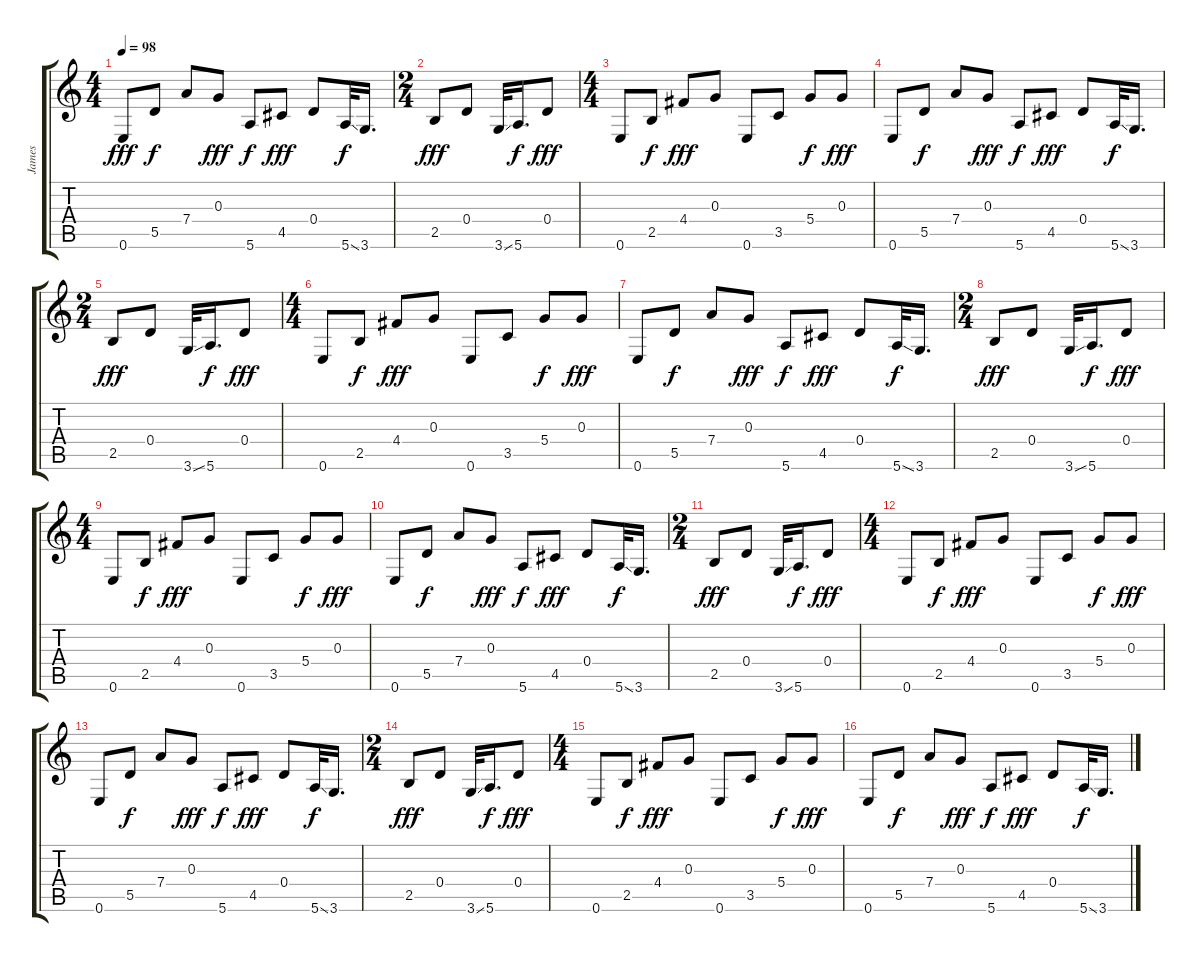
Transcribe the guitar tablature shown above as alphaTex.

\track ("James" "James") {instrument electricguitarclean}
\staff {score tabs}
\tuning (E4 B3 G3 D3 A2 E2) {hide}
\ts (4 4)
\tempo 98
\clef g2
\ks c
0.6.8{dy fff} 5.5.8{dy f} 7.4.8 0.3.8{dy fff} 5.6.8{dy f} 4.5.8{dy fff} 0.4.8 5.6{ss}.32{dy f} 3.6.16{d} |
\ts (2 4)
2.5.8{dy fff} 0.4.8 3.6{ss}.32 5.6.16{d dy f} 0.4.8{dy fff} |
\ts (4 4)
0.6.8 2.5.8{dy f} 4.4.8{dy fff} 0.3.8 0.6.8 3.5.8 5.4.8{dy f} 0.3.8{dy fff} |
0.6.8 5.5.8{dy f} 7.4.8 0.3.8{dy fff} 5.6.8{dy f} 4.5.8{dy fff} 0.4.8 5.6{ss}.32{dy f} 3.6.16{d} |
\ts (2 4)
2.5.8{dy fff} 0.4.8 3.6{ss}.32 5.6.16{d dy f} 0.4.8{dy fff} |
\ts (4 4)
0.6.8 2.5.8{dy f} 4.4.8{dy fff} 0.3.8 0.6.8 3.5.8 5.4.8{dy f} 0.3.8{dy fff} |
0.6.8 5.5.8{dy f} 7.4.8 0.3.8{dy fff} 5.6.8{dy f} 4.5.8{dy fff} 0.4.8 5.6{ss}.32{dy f} 3.6.16{d} |
\ts (2 4)
2.5.8{dy fff} 0.4.8 3.6{ss}.32 5.6.16{d dy f} 0.4.8{dy fff} |
\ts (4 4)
0.6.8 2.5.8{dy f} 4.4.8{dy fff} 0.3.8 0.6.8 3.5.8 5.4.8{dy f} 0.3.8{dy fff} |
0.6.8 5.5.8{dy f} 7.4.8 0.3.8{dy fff} 5.6.8{dy f} 4.5.8{dy fff} 0.4.8 5.6{ss}.32{dy f} 3.6.16{d} |
\ts (2 4)
2.5.8{dy fff} 0.4.8 3.6{ss}.32 5.6.16{d dy f} 0.4.8{dy fff} |
\ts (4 4)
0.6.8 2.5.8{dy f} 4.4.8{dy fff} 0.3.8 0.6.8 3.5.8 5.4.8{dy f} 0.3.8{dy fff} |
0.6.8 5.5.8{dy f} 7.4.8 0.3.8{dy fff} 5.6.8{dy f} 4.5.8{dy fff} 0.4.8 5.6{ss}.32{dy f} 3.6.16{d} |
\ts (2 4)
2.5.8{dy fff} 0.4.8 3.6{ss}.32 5.6.16{d dy f} 0.4.8{dy fff} |
\ts (4 4)
0.6.8 2.5.8{dy f} 4.4.8{dy fff} 0.3.8 0.6.8 3.5.8 5.4.8{dy f} 0.3.8{dy fff} |
0.6.8 5.5.8{dy f} 7.4.8 0.3.8{dy fff} 5.6.8{dy f} 4.5.8{dy fff} 0.4.8 5.6{ss}.32{dy f} 3.6.16{d}
